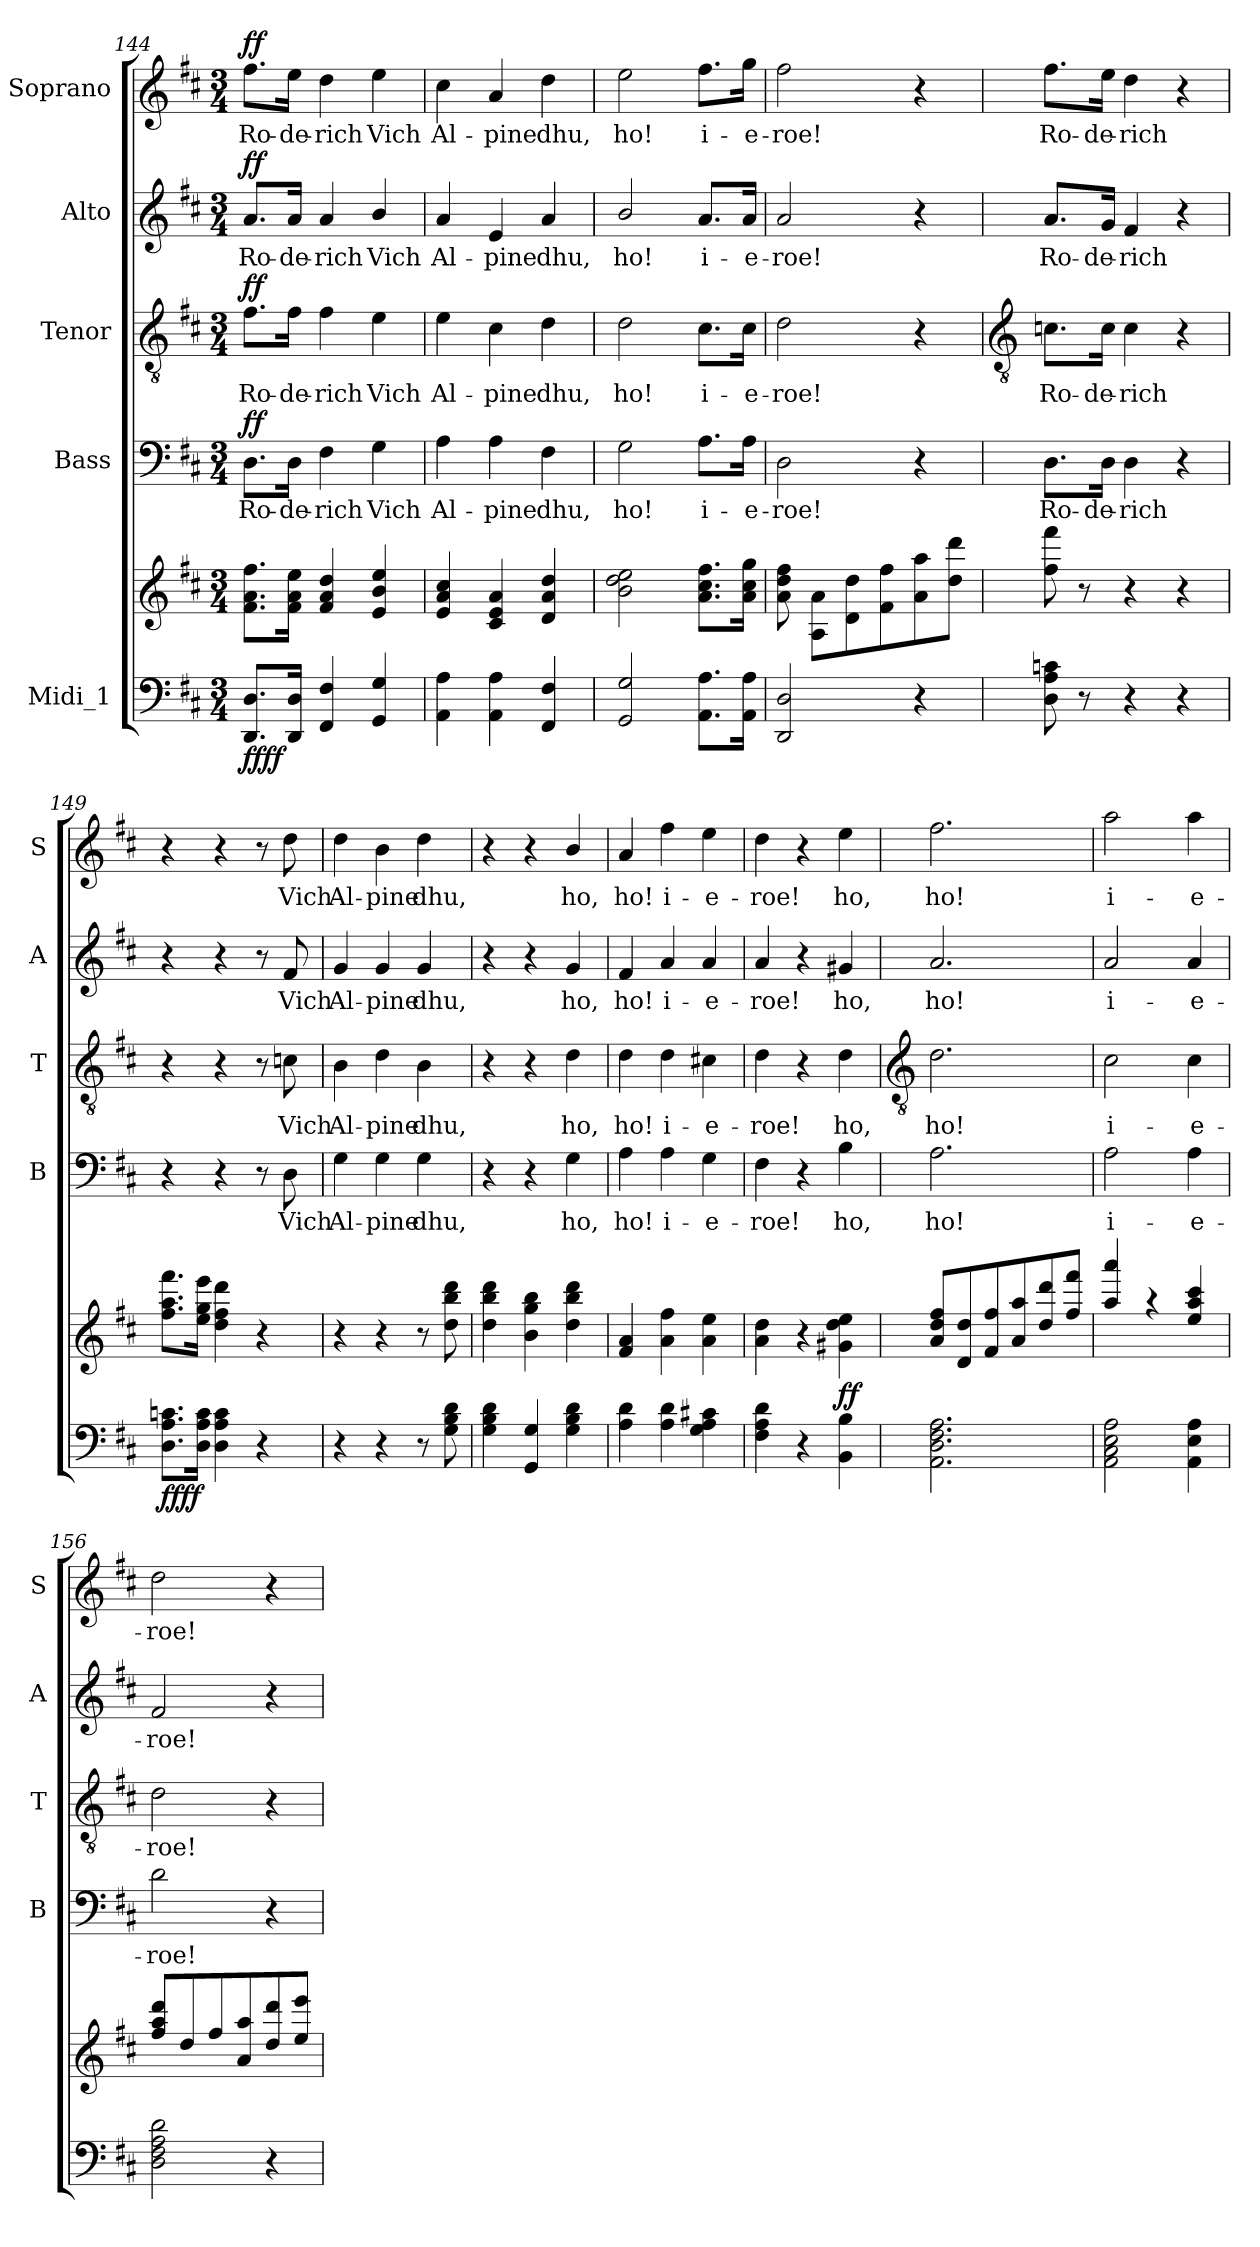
**kern	**kern	**dynam	**kern	**text	**dynam	**kern	**text	**dynam	**kern	**text	**dynam	**kern	**text	**dynam
*part5	*part5	*part5	*part4	*part4	*part4	*part3	*part3	*part3	*part2	*part2	*part2	*part1	*part1	*part1
*staff6	*staff5	*staff5/6	*staff4	*staff4	*staff4	*staff3	*staff3	*staff3	*staff2	*staff2	*staff2	*staff1	*staff1	*staff1
*I"Midi_1	*	*	*I"Bass	*	*	*I"Tenor	*	*	*I"Alto	*	*	*I"Soprano	*	*
*	*	*	*I'B	*	*	*I'T	*	*	*I'A	*	*	*I'S	*	*
*clefF4	*clefG2	*	*clefF4	*	*	*clefGv2	*	*	*clefG2	*	*	*clefG2	*	*
*k[f#c#]	*k[f#c#]	*	*k[f#c#]	*	*	*k[f#c#]	*	*	*k[f#c#]	*	*	*k[f#c#]	*	*
*D:	*D:	*	*D:	*	*	*D:	*	*	*D:	*	*	*D:	*	*
*M3/4	*M3/4	*	*M3/4	*	*	*M3/4	*	*	*M3/4	*	*	*M3/4	*	*
=144	=144	=144	=144	=144	=144	=144	=144	=144	=144	=144	=144	=144	=144	=144
!	!	!LO:DY:b=2	!	!LO:LY:b	!	!	!LO:LY:b	!	!	!LO:LY:b	!	!	!LO:LY:b	!
!	!	!LO:DY:n=1:b	!	!	!LO:DY:b	!	!	!LO:DY:b	!	!	!LO:DY:b	!	!	!LO:DY:b
8.DD 8.DL	8.f# 8.a 8.ff#L	ff ff	8.D\L	Ro-	ff	8.f#\L	Ro-	ff	8.a/L	Ro-	ff	8.ff#\L	Ro-	ff
!	!	!	!	!LO:LY:b	!	!	!LO:LY:b	!	!	!LO:LY:b	!	!	!LO:LY:b	!
16DD 16DJ	16f# 16a 16eeJ	.	16D\Jk	-de-	.	16f#\Jk	-de-	.	16a/Jk	-de-	.	16ee\Jk	-de-	.
!	!	!	!	!LO:LY:b	!	!	!LO:LY:b	!	!	!LO:LY:b	!	!	!LO:LY:b	!
4FF# 4F#	4f# 4a 4dd	.	4F#	-rich	.	4f#	-rich	.	4a	-rich	.	4dd	-rich	.
!	!	!	!	!LO:LY:b	!	!	!LO:LY:b	!	!	!LO:LY:b	!	!	!LO:LY:b	!
4GG 4G	4e 4b 4ee	.	4G	Vich	.	4e	Vich	.	4b/	Vich	.	4ee	Vich	.
=145	=145	=145	=145	=145	=145	=145	=145	=145	=145	=145	=145	=145	=145	=145
!	!	!	!	!LO:LY:b	!	!	!LO:LY:b	!	!	!LO:LY:b	!	!	!LO:LY:b	!
4AA 4A	4e 4a 4cc#	.	4A	Al-	.	4e	Al-	.	4a	Al-	.	4cc#	Al-	.
!	!	!	!	!LO:LY:b	!	!	!LO:LY:b	!	!	!LO:LY:b	!	!	!LO:LY:b	!
4AA 4A	4c# 4e 4a	.	4A	-pine	.	4c#	-pine	.	4e	-pine	.	4a	-pine	.
!	!	!	!	!LO:LY:b	!	!	!LO:LY:b	!	!	!LO:LY:b	!	!	!LO:LY:b	!
4FF# 4F#	4d 4a 4dd	.	4F#	dhu,	.	4d	dhu,	.	4a	dhu,	.	4dd	dhu,	.
=146	=146	=146	=146	=146	=146	=146	=146	=146	=146	=146	=146	=146	=146	=146
!	!	!	!	!LO:LY:b	!	!	!LO:LY:b	!	!	!LO:LY:b	!	!	!LO:LY:b	!
2GG 2G	2b 2dd 2ee	.	2G	ho!	.	2d	ho!	.	2b/	ho!	.	2ee	ho!	.
!	!	!	!	!LO:LY:b	!	!	!LO:LY:b	!	!	!LO:LY:b	!	!	!LO:LY:b	!
8.AA 8.AL	8.a 8.cc# 8.ff#L	.	8.A\L	i-	.	8.c#\L	i-	.	8.a/L	i-	.	8.ff#\L	i-	.
!	!	!	!	!LO:LY:b	!	!	!LO:LY:b	!	!	!LO:LY:b	!	!	!LO:LY:b	!
16AA 16AJ	16a 16cc# 16ggJ	.	16A\Jk	-e-	.	16c#\Jk	-e-	.	16a/Jk	-e-	.	16gg\Jk	-e-	.
=147	=147	=147	=147	=147	=147	=147	=147	=147	=147	=147	=147	=147	=147	=147
!	!	!	!	!LO:LY:b	!	!	!LO:LY:b	!	!	!LO:LY:b	!	!	!LO:LY:b	!
2DD 2D	8a 8dd 8ff#	.	2D	-roe!	.	2d	-roe!	.	2a	-roe!	.	2ff#	-roe!	.
.	8A 8aL	.	.	.	.	.	.	.	.	.	.	.	.	.
.	8d 8dd	.	.	.	.	.	.	.	.	.	.	.	.	.
.	8f# 8ff#	.	.	.	.	.	.	.	.	.	.	.	.	.
4r	8a 8aa	.	4r	.	.	4r	.	.	4r	.	.	4r	.	.
.	8dd 8dddJ	.	.	.	.	.	.	.	.	.	.	.	.	.
!!LO:LB:g=z
=148	=148	=148	=148	=148	=148	=148	=148	=148	=148	=148	=148	=148	=148	=148
*	*	*	*	*	*	*clefGv2	*	*	*	*	*	*	*	*
!	!	!	!	!LO:LY:b	!	!	!LO:LY:b	!	!	!LO:LY:b	!	!	!LO:LY:b	!
8D 8A 8cn	8ff# 8fff#	.	8.D\L	Ro-	.	8.cn\L	Ro-	.	8.a/L	Ro-	.	8.ff#\L	Ro-	.
8r	8r	.	.	.	.	.	.	.	.	.	.	.	.	.
!	!	!	!	!LO:LY:b	!	!	!LO:LY:b	!	!	!LO:LY:b	!	!	!LO:LY:b	!
.	.	.	16D\Jk	-de-	.	16c\Jk	-de-	.	16g/Jk	-de-	.	16ee\Jk	-de-	.
!	!	!	!	!LO:LY:b	!	!	!LO:LY:b	!	!	!LO:LY:b	!	!	!LO:LY:b	!
4r	4r	.	4D	-rich	.	4c	-rich	.	4f#	-rich	.	4dd	-rich	.
4r	4r	.	4r	.	.	4r	.	.	4r	.	.	4r	.	.
=149	=149	=149	=149	=149	=149	=149	=149	=149	=149	=149	=149	=149	=149	=149
!	!	!LO:DY:b=2	!	!	!	!	!	!	!	!	!	!	!	!
!	!	!LO:DY:n=1:b	!	!	!	!	!	!	!	!	!	!	!	!
8.D 8.A 8.cnL	8.ff# 8.aa 8.fff#L	ff ff	4r	.	.	4r	.	.	4r	.	.	4r	.	.
16D 16A 16cJ	16ee 16gg 16eeeJ	.	.	.	.	.	.	.	.	.	.	.	.	.
4D 4A 4c	4dd 4ff# 4ddd	.	4r	.	.	4r	.	.	4r	.	.	4r	.	.
4r	4r	.	8r	.	.	8r	.	.	8r	.	.	8r	.	.
!	!	!	!	!LO:LY:b	!	!	!LO:LY:b	!	!	!LO:LY:b	!	!	!LO:LY:b	!
.	.	.	8D	Vich	.	8cn	Vich	.	8f#	Vich	.	8dd	Vich	.
=150	=150	=150	=150	=150	=150	=150	=150	=150	=150	=150	=150	=150	=150	=150
!	!	!	!	!LO:LY:b	!	!	!LO:LY:b	!	!	!LO:LY:b	!	!	!LO:LY:b	!
4r	4r	.	4G	Al-	.	4B	Al-	.	4g	Al-	.	4dd	Al-	.
!	!	!	!	!LO:LY:b	!	!	!LO:LY:b	!	!	!LO:LY:b	!	!	!LO:LY:b	!
4r	4r	.	4G	-pine	.	4d	-pine	.	4g	-pine	.	4b	-pine	.
!	!	!	!	!LO:LY:b	!	!	!LO:LY:b	!	!	!LO:LY:b	!	!	!LO:LY:b	!
8r	8r	.	4G	dhu,	.	4B	dhu,	.	4g	dhu,	.	4dd	dhu,	.
8G 8B 8d	8dd 8bb 8ddd	.	.	.	.	.	.	.	.	.	.	.	.	.
=151	=151	=151	=151	=151	=151	=151	=151	=151	=151	=151	=151	=151	=151	=151
4G 4B 4d	4dd 4bb 4ddd	.	4r	.	.	4r	.	.	4r	.	.	4r	.	.
4GG 4G	4b 4gg 4bb	.	4r	.	.	4r	.	.	4r	.	.	4r	.	.
!	!	!	!	!LO:LY:b	!	!	!LO:LY:b	!	!	!LO:LY:b	!	!	!LO:LY:b	!
4G 4B 4d	4dd 4bb 4ddd	.	4G	ho,	.	4d	ho,	.	4g	ho,	.	4b/	ho,	.
=152	=152	=152	=152	=152	=152	=152	=152	=152	=152	=152	=152	=152	=152	=152
!	!	!	!	!LO:LY:b	!	!	!LO:LY:b	!	!	!LO:LY:b	!	!	!LO:LY:b	!
4A 4d	4f# 4a	.	4A	ho!	.	4d	ho!	.	4f#	ho!	.	4a	ho!	.
!	!	!	!	!LO:LY:b	!	!	!LO:LY:b	!	!	!LO:LY:b	!	!	!LO:LY:b	!
4A 4d	4a 4ff#	.	4A	i-	.	4d	i-	.	4a	i-	.	4ff#	i-	.
!	!	!	!	!LO:LY:b	!	!	!LO:LY:b	!	!	!LO:LY:b	!	!	!LO:LY:b	!
4G 4A 4c#X	4a 4ee	.	4G	-e-	.	4c#X	-e-	.	4a	-e-	.	4ee	-e-	.
=153	=153	=153	=153	=153	=153	=153	=153	=153	=153	=153	=153	=153	=153	=153
!	!	!	!	!LO:LY:b	!	!	!LO:LY:b	!	!	!LO:LY:b	!	!	!LO:LY:b	!
4F# 4A 4d	4a 4dd	.	4F#	-roe!	.	4d	-roe!	.	4a	-roe!	.	4dd	-roe!	.
4r	4r	.	4r	.	.	4r	.	.	4r	.	.	4r	.	.
!	!	!LO:DY:b	!	!LO:LY:b	!	!	!LO:LY:b	!	!	!LO:LY:b	!	!	!LO:LY:b	!
4BB 4B	4g#X 4dd 4ee	ff	4B	ho,	.	4d	ho,	.	4g#X	ho,	.	4ee	ho,	.
!!LO:LB:g=z
=154	=154	=154	=154	=154	=154	=154	=154	=154	=154	=154	=154	=154	=154	=154
*	*	*	*	*	*	*clefGv2	*	*	*	*	*	*	*	*
*	*^	*	*	*	*	*	*	*	*	*	*	*	*	*
!	!	!LO:N:vis=1	!	!	!LO:LY:b	!	!	!LO:LY:b	!	!	!LO:LY:b	!	!	!LO:LY:b	!
2.AA 2.D 2.F# 2.A	8a 8dd 8ff#L	2.ryy	.	2.A	ho!	.	2.d	ho!	.	2.a	ho!	.	2.ff#	ho!	.
.	8d 8dd	.	.	.	.	.	.	.	.	.	.	.	.	.	.
.	8f# 8ff#	.	.	.	.	.	.	.	.	.	.	.	.	.	.
.	8a 8aa	.	.	.	.	.	.	.	.	.	.	.	.	.	.
.	8dd 8ddd	.	.	.	.	.	.	.	.	.	.	.	.	.	.
.	8ff# 8fff#J	.	.	.	.	.	.	.	.	.	.	.	.	.	.
=155	=155	=155	=155	=155	=155	=155	=155	=155	=155	=155	=155	=155	=155	=155	=155
!	!	!LO:N:vis=1	!	!	!LO:LY:b	!	!	!LO:LY:b	!	!	!LO:LY:b	!	!	!LO:LY:b	!
2AA 2C# 2E 2A	4aa 4aaa	2.ryy	.	2A	i-	.	2c#	i-	.	2a	i-	.	2aa	i-	.
.	4r	.	.	.	.	.	.	.	.	.	.	.	.	.	.
!	!	!	!	!	!LO:LY:b	!	!	!LO:LY:b	!	!	!LO:LY:b	!	!	!LO:LY:b	!
4AA 4E 4A	4ee 4aa 4ccc#	.	.	4A	-e-	.	4c#	-e-	.	4a	-e-	.	4aa	-e-	.
=156	=156	=156	=156	=156	=156	=156	=156	=156	=156	=156	=156	=156	=156	=156	=156
!	!	!LO:N:vis=1	!	!	!LO:LY:b	!	!	!LO:LY:b	!	!	!LO:LY:b	!	!	!LO:LY:b	!
2D 2F# 2A 2d	8ff# 8aa 8dddL	2.ryy	.	2d	-roe!	.	2d	-roe!	.	2f#	-roe!	.	2dd	-roe!	.
.	8dd	.	.	.	.	.	.	.	.	.	.	.	.	.	.
.	8ff#	.	.	.	.	.	.	.	.	.	.	.	.	.	.
.	8a 8aa	.	.	.	.	.	.	.	.	.	.	.	.	.	.
4r	8dd 8ddd	.	.	4r	.	.	4r	.	.	4r	.	.	4r	.	.
.	8ee 8eeeJ	.	.	.	.	.	.	.	.	.	.	.	.	.	.
*	*v	*v	*	*	*	*	*	*	*	*	*	*	*	*	*
=	=	=	=	=	=	=	=	=	=	=	=	=	=	=
*-	*-	*-	*-	*-	*-	*-	*-	*-	*-	*-	*-	*-	*-	*-
